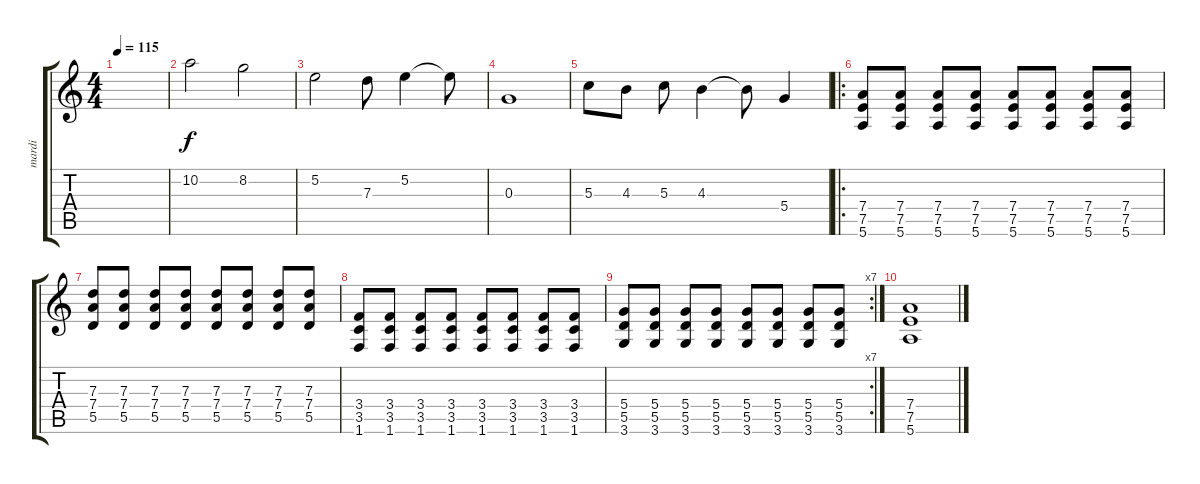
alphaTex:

\track ("mardi" "mardi") {instrument distortionguitar}
\staff {score tabs}
\tuning (E4 B3 G3 D3 A2 E2) {hide}
\ts (4 4)
\tempo 115
\clef g2
\ks c
|
10.2.2{instrument electricguitarclean} 8.2.2 |
5.2.2 7.3.8 5.2.4 5.2{t}.8 |
0.3.1 |
5.3.8 4.3.8 5.3.8 4.3.4 4.3{t}.8 5.4.4 |
\ro
(7.4 7.5 5.6).8{instrument distortionguitar} (7.4 7.5 5.6).8 (7.4 7.5 5.6).8 (7.4 7.5 5.6).8 (7.4 7.5 5.6).8 (7.4 7.5 5.6).8 (7.4 7.5 5.6).8 (7.4 7.5 5.6).8 |
(7.3 7.4 5.5).8 (7.3 7.4 5.5).8 (7.3 7.4 5.5).8 (7.3 7.4 5.5).8 (7.3 7.4 5.5).8 (7.3 7.4 5.5).8 (7.3 7.4 5.5).8 (7.3 7.4 5.5).8 |
(3.4 3.5 1.6).8 (3.4 3.5 1.6).8 (3.4 3.5 1.6).8 (3.4 3.5 1.6).8 (3.4 3.5 1.6).8 (3.4 3.5 1.6).8 (3.4 3.5 1.6).8 (3.4 3.5 1.6).8 |
\rc 7
(5.4 5.5 3.6).8 (5.4 5.5 3.6).8 (5.4 5.5 3.6).8 (5.4 5.5 3.6).8 (5.4 5.5 3.6).8 (5.4 5.5 3.6).8 (5.4 5.5 3.6).8 (5.4 5.5 3.6).8 |
(7.4 7.5 5.6).1
